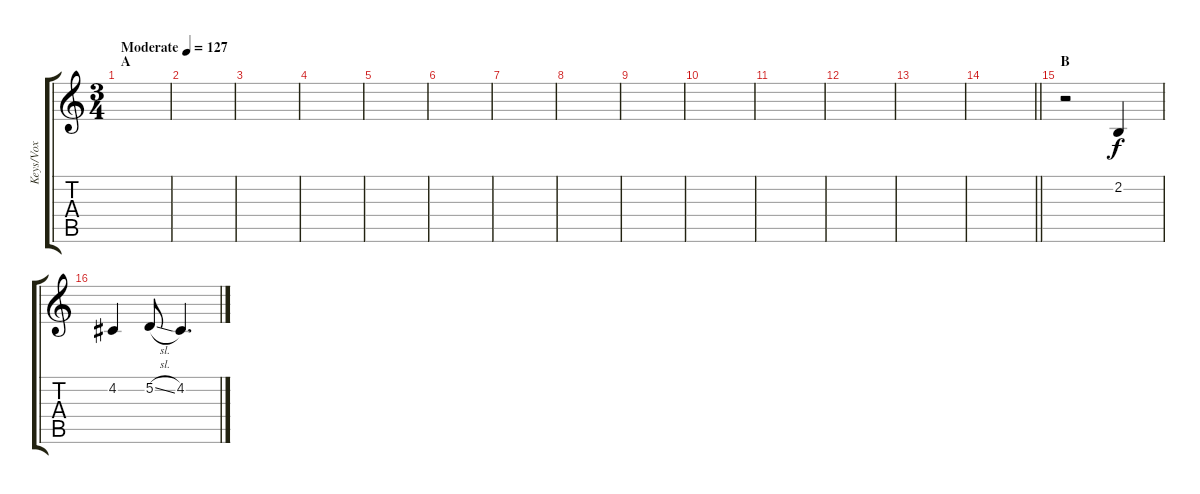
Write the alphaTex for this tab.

\track ("Keys/Vox" "Keys/Vox") {instrument lead2sawtooth}
\staff {score tabs}
\tuning (D4 A3 F3 C3 G2 C2) {hide}
\ts (3 4)
\section ("" "A")
\tempo (127 "Moderate")
\clef g2
\ks c
|
|
|
|
|
|
|
|
|
|
|
|
|
\barLineRight lightlight
|
\section ("" "B")
r.2 2.2.4 |
4.2.4 5.2{sl}.8 4.2.4{d}
